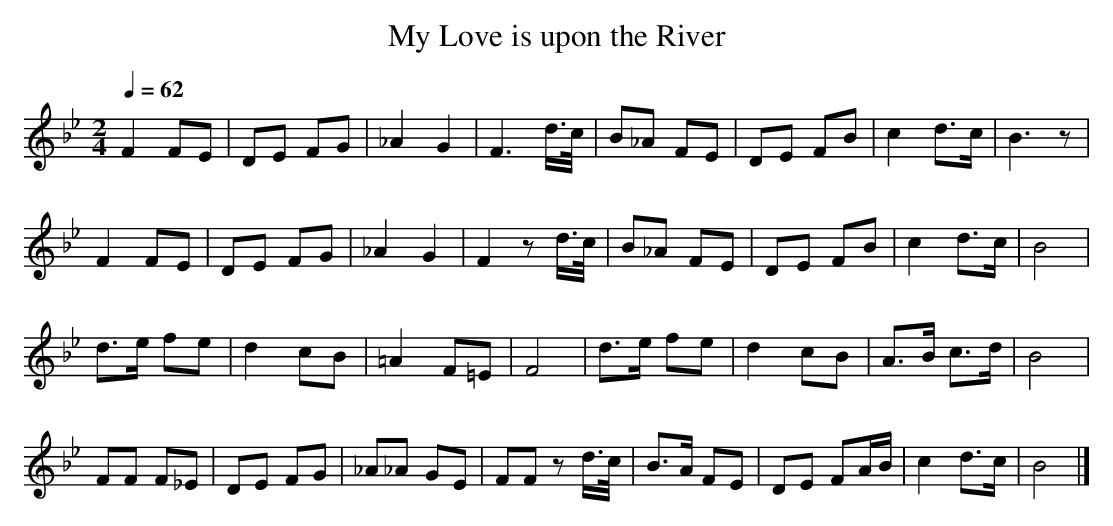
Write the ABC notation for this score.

X:1
T: My Love is upon the River
M: 2/4
L: 1/8
Q: 1/4=62
K: Bb % 2 flats
V: 1
F2 FE | DE FG | _A2 G2 | F3 d/>c/ | B_A FE | DE FB | c2 d>c | B3 z |
F2 FE | DE FG | _A2 G2 | F2 z d/>c/ | B_A FE | DE FB | c2 d>c | B4 |
d>e fe | d2 cB | =A2 F=E | F4 | d>e fe | d2 cB | A>B c>d | B4 |
FF F_E | DE FG | _A_A GE | FF z d/>c/ | B>A FE | DE FA/B/ | c2 d>c | B4 |]
